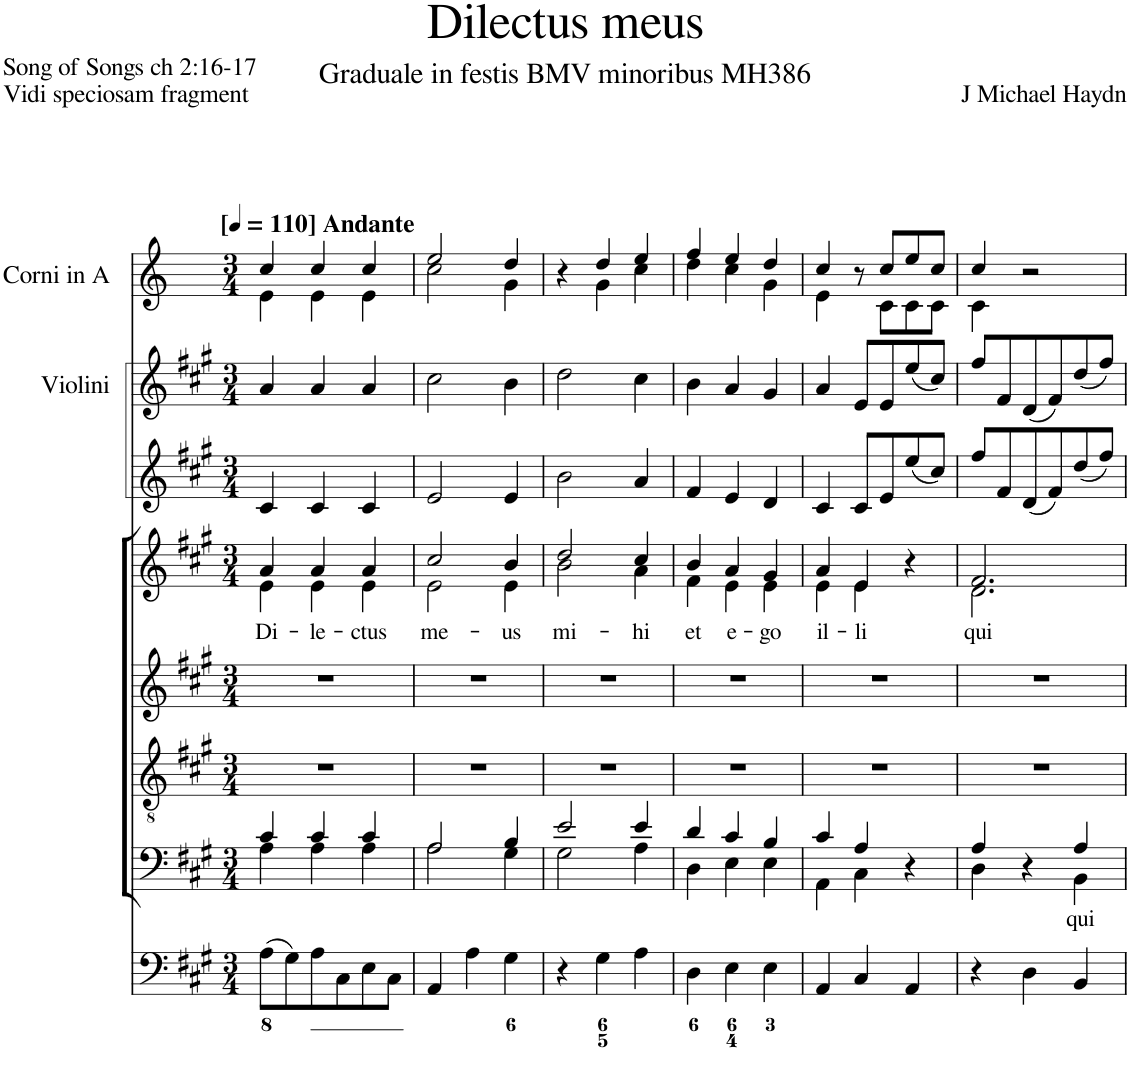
**kern	**kern	**text	**kern	**kern	**kern	**text	**kern	**kern	**kern
*part8	*part7	*part7	*part6	*part5	*part4	*part4	*part3	*part2	*part1
*staff8	*staff7	*staff7	*staff6	*staff5	*staff4	*staff4	*staff3	*staff2	*staff1
*I"Organ	*I"Voice	*	*I"Tenor	*I"Alto	*I"Voice	*	*I"Violin	*I"Violini	*I"Corni in A
*	*	*	*	*	*	*	*I'Vln	*I'Vln	*
*clefF4	*clefF4	*	*clefGv2	*clefG2	*clefG2	*	*clefG2	*clefG2	*clefG2
*	*	*	*	*	*	*	*	*	*Trd2c3
*k[f#c#g#]	*k[f#c#g#]	*	*k[f#c#g#]	*k[f#c#g#]	*k[f#c#g#]	*	*k[f#c#g#]	*k[f#c#g#]	*k[]
*M3/4	*M3/4	*	*M3/4	*M3/4	*M3/4	*	*M3/4	*M3/4	*M3/4
*MM110	*MM110	*	*MM110	*MM110	*MM110	*	*MM110	*MM110	*MM110
=1	=1	=1	=1	=1	=1	=1	=1	=1	=1
*	*^	*	*	*	*	*	*	*	*
!	!	!	!	!	!	!	!	!	!	!LO:TX:a:B:t=[
!	!	!	!	!	!	!	!	!	!	!LO:TX:a:B:t=] Andante
!	!	!	!	!	!	!	!LO:LY:b	!	!	!
*	*	*	*	*	*	*^	*	*	*	*^
(8A\L	4c#/	4A\	.	2.r	2.r	4a/	4e\	Di-	4c#/	4a/	4cc/	4e\
8G#\)	.	.	.	.	.	.	.	.	.	.	.	.
!	!	!	!	!	!	!	!	!LO:LY:b	!	!	!	!
8A\	4c#/	4A\	.	.	.	4a/	4e\	-le-	4c#/	4a/	4cc/	4e\
8C#\	.	.	.	.	.	.	.	.	.	.	.	.
!	!	!	!	!	!	!	!	!LO:LY:b	!	!	!	!
8E\	4c#/	4A\	.	.	.	4a/	4e\	-ctus	4c#/	4a/	4cc/	4e\
8C#\J	.	.	.	.	.	.	.	.	.	.	.	.
=2	=2	=2	=2	=2	=2	=2	=2	=2	=2	=2	=2	=2
!	!	!	!	!	!	!	!	!LO:LY:b	!	!	!	!
4AA/	2A/	2A\	.	2.r	2.r	2cc#/	2e\	me-	2e/	2cc#\	2ee/	2cc\
4A\	.	.	.	.	.	.	.	.	.	.	.	.
!	!	!	!	!	!	!	!	!LO:LY:b	!	!	!	!
4G#\	4B/	4G#\	.	.	.	4b/	4e\	-us	4e/	4b\	4dd/	4g\
=3	=3	=3	=3	=3	=3	=3	=3	=3	=3	=3	=3	=3
!	!	!	!	!	!	!	!	!LO:LY:b	!	!	!	!
4r	2e/	2G#\	.	2.r	2.r	2dd/	2b\	mi-	2b\	2dd\	4r	4ryy
4G#\	.	.	.	.	.	.	.	.	.	.	4dd/	4g\
!	!	!	!	!	!	!	!	!LO:LY:b	!	!	!	!
4A\	4e/	4A\	.	.	.	4cc#/	4a\	-hi	4a/	4cc#\	4ee/	4cc\
=4	=4	=4	=4	=4	=4	=4	=4	=4	=4	=4	=4	=4
!	!	!	!	!	!	!	!	!LO:LY:b	!	!	!	!
4D\	4d/	4D\	.	2.r	2.r	4b/	4f#\	et	4f#/	4b\	4ff/	4dd\
!	!	!	!	!	!	!	!	!LO:LY:b	!	!	!	!
4E\	4c#/	4E\	.	.	.	4a/	4e\	e-	4e/	4a/	4ee/	4cc\
!	!	!	!	!	!	!	!	!LO:LY:b	!	!	!	!
4E\	4B/	4E\	.	.	.	4g#/	4e\	-go	4d/	4g#/	4dd/	4g\
=5	=5	=5	=5	=5	=5	=5	=5	=5	=5	=5	=5	=5
!	!	!	!	!	!	!	!	!LO:LY:b	!	!	!	!
4AA/	4c#/	4AA\	.	2.r	2.r	4a/	4e\	il-	4c#/	4a/	4cc/	4e\
!	!	!	!	!	!	!	!	!LO:LY:b	!	!	!	!
4C#/	4A/	4C#\	.	.	.	4e/	4e\	-li	8c#/L	8e/L	8r	8ryy
.	.	.	.	.	.	.	.	.	8e/	8e/	8cc/L	8c\L
4AA/	4r	4ryy	.	.	.	4r	4ryy	.	(8ee/	(8ee/	8ee/	8c\
.	.	.	.	.	.	.	.	.	8cc#/J)	8cc#/J)	8cc/J	8c\J
=6	=6	=6	=6	=6	=6	=6	=6	=6	=6	=6	=6	=6
!	!	!	!	!	!	!	!	!LO:LY:b	!	!	!	!
4r	4A/	4D\	.	2.r	2.r	2.f#/	2.d\	qui	8ff#/L	8ff#/L	4cc/	4c\
.	.	.	.	.	.	.	.	.	8f#/	8f#/	.	.
4D\	4r	4ryy	.	.	.	.	.	.	(8d/	(8d/	2r	2ryy
.	.	.	.	.	.	.	.	.	8f#/)	8f#/)	.	.
!	!	!	!LO:LY:b	!	!	!	!	!	!	!	!	!
4BB/	4A/	4BB\	qui	.	.	.	.	.	(8dd/	(8dd/	.	.
.	.	.	.	.	.	.	.	.	8ff#/J)	8ff#/J)	.	.
*	*v	*v	*	*	*	*v	*v	*	*	*	*v	*v
=	=	=	=	=	=	=	=	=	=
*-	*-	*-	*-	*-	*-	*-	*-	*-	*-
